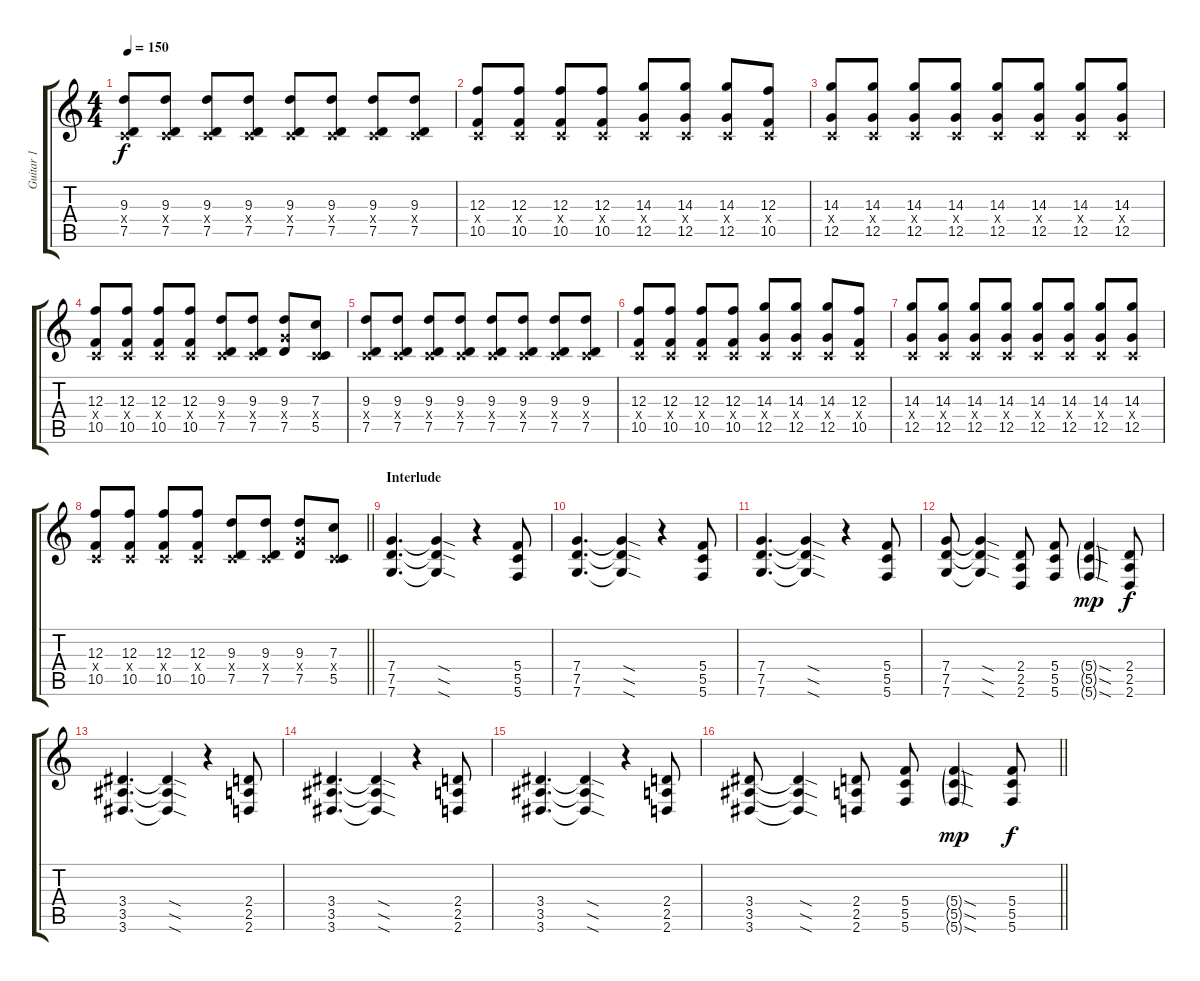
\track ("Guitar 1" "Guitar 1") {instrument distortionguitar}
\staff {score tabs}
\tuning (D4 A3 F3 C3 G2 C2) {hide}
\ts (4 4)
\tempo 150
\clef g2
\ks c
(9.3 0.4{x} 7.5).8{dy f} (9.3 0.4{x} 7.5).8 (9.3 0.4{x} 7.5).8 (9.3 0.4{x} 7.5).8 (9.3 0.4{x} 7.5).8 (9.3 0.4{x} 7.5).8 (9.3 0.4{x} 7.5).8 (9.3 0.4{x} 7.5).8 |
(12.3 0.4{x} 10.5).8 (12.3 0.4{x} 10.5).8 (12.3 0.4{x} 10.5).8 (12.3 0.4{x} 10.5).8 (14.3 0.4{x} 12.5).8 (14.3 0.4{x} 12.5).8 (14.3 0.4{x} 12.5).8 (12.3 0.4{x} 10.5).8 |
(14.3 0.4{x} 12.5).8 (14.3 0.4{x} 12.5).8 (14.3 0.4{x} 12.5).8 (14.3 0.4{x} 12.5).8 (14.3 0.4{x} 12.5).8 (14.3 0.4{x} 12.5).8 (14.3 0.4{x} 12.5).8 (14.3 0.4{x} 12.5).8 |
(12.3 0.4{x} 10.5).8 (12.3 0.4{x} 10.5).8 (12.3 0.4{x} 10.5).8 (12.3 0.4{x} 10.5).8 (9.3 0.4{x} 7.5).8 (9.3 0.4{x} 7.5).8 (9.3 7.4{x} 7.5).8 (7.3 0.4{x} 5.5).8 |
(9.3 0.4{x} 7.5).8 (9.3 0.4{x} 7.5).8 (9.3 0.4{x} 7.5).8 (9.3 0.4{x} 7.5).8 (9.3 0.4{x} 7.5).8 (9.3 0.4{x} 7.5).8 (9.3 0.4{x} 7.5).8 (9.3 0.4{x} 7.5).8 |
(12.3 0.4{x} 10.5).8 (12.3 0.4{x} 10.5).8 (12.3 0.4{x} 10.5).8 (12.3 0.4{x} 10.5).8 (14.3 0.4{x} 12.5).8 (14.3 0.4{x} 12.5).8 (14.3 0.4{x} 12.5).8 (12.3 0.4{x} 10.5).8 |
(14.3 0.4{x} 12.5).8 (14.3 0.4{x} 12.5).8 (14.3 0.4{x} 12.5).8 (14.3 0.4{x} 12.5).8 (14.3 0.4{x} 12.5).8 (14.3 0.4{x} 12.5).8 (14.3 0.4{x} 12.5).8 (14.3 0.4{x} 12.5).8 |
\barLineRight lightlight
(12.3 0.4{x} 10.5).8 (12.3 0.4{x} 10.5).8 (12.3 0.4{x} 10.5).8 (12.3 0.4{x} 10.5).8 (9.3 0.4{x} 7.5).8 (9.3 0.4{x} 7.5).8 (9.3 7.4{x} 7.5).8 (7.3 0.4{x} 5.5).8 |
\section ("" "Interlude")
(7.4 7.5 7.6).4{d} (7.4{sod t} 7.5{sod t} 7.6{sod t}).4 r.4 (5.4 5.5 5.6).8 |
(7.4 7.5 7.6).4{d} (7.4{sod t} 7.5{sod t} 7.6{sod t}).4 r.4 (5.4 5.5 5.6).8 |
(7.4 7.5 7.6).4{d} (7.4{sod t} 7.5{sod t} 7.6{sod t}).4 r.4 (5.4 5.5 5.6).8 |
(7.4 7.5 7.6).8 (7.4{sod t} 7.5{sod t} 7.6{sod t}).4 (2.4 2.5 2.6).8 (5.4 5.5 5.6).8 (5.4{sod g} 5.5{sod g} 5.6{sod g}).4{dy mp} (2.4 2.5 2.6).8{dy f} |
(3.4 3.5 3.6).4{d} (3.4{sod t} 3.5{sod t} 3.6{sod t}).4 r.4 (2.4 2.5 2.6).8 |
(3.4 3.5 3.6).4{d} (3.4{sod t} 3.5{sod t} 3.6{sod t}).4 r.4 (2.4 2.5 2.6).8 |
(3.4 3.5 3.6).4{d} (3.4{sod t} 3.5{sod t} 3.6{sod t}).4 r.4 (2.4 2.5 2.6).8 |
\barLineRight lightlight
(3.4 3.5 3.6).8 (3.4{sod t} 3.5{sod t} 3.6{sod t}).4 (2.4 2.5 2.6).8 (5.4 5.5 5.6).8 (5.4{sod g} 5.5{sod g} 5.6{sod g}).4{dy mp} (5.4 5.5 5.6).8{dy f}
